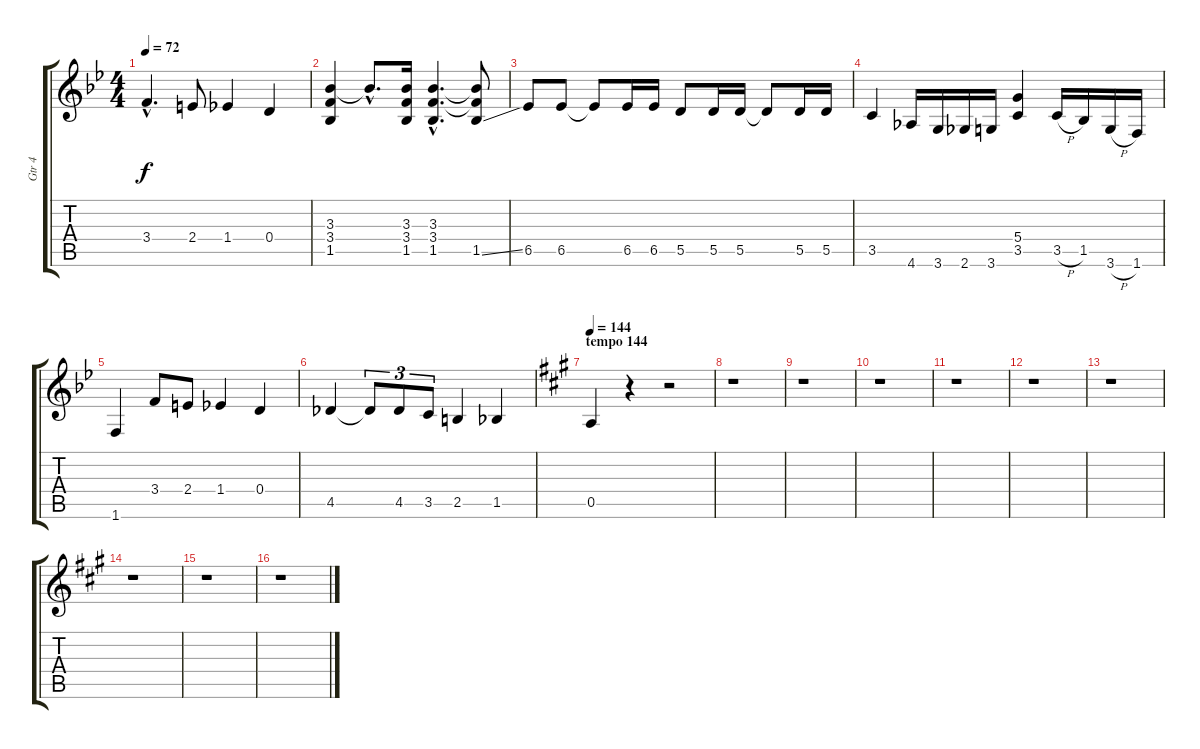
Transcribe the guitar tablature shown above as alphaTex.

\track ("Gtr 4" "Gtr 4") {instrument overdrivenguitar}
\staff {score tabs}
\tuning (E4 B3 G3 D3 A2 E2) {hide}
\ts (4 4)
\tempo 72
\clef g2
\ks bb
3.4{hac}.4{d dy f} 2.4.8 1.4.4 0.4.4 |
(3.3 3.4 1.5).4 3.3{hac t}.8{d} (3.3 3.4 1.5).16 (3.3{hac} 3.4{hac} 1.5{hac}).4{d} (3.3{t} 3.4{t} 1.5{ss}).8 |
6.5.8 6.5.8 6.5{t}.8 6.5.16 6.5.16 5.5.8 5.5.16 5.5.16 5.5{t}.8 5.5.16 5.5.16 |
3.5.4 4.6.16 3.6.16 2.6.16 3.6.16 (5.4 3.5).4 3.5{h}.16 1.5.16 3.6{h}.16 1.6.16 |
1.6.4 3.4.8 2.4.8 1.4.4 0.4.4 |
4.5.4 4.5{t}.8{tu (3 2)} 4.5.8{tu (3 2)} 3.5.8{tu (3 2)} 2.5.4 1.5.4 |
\section ("" "tempo 144")
\tempo 144
\ks a
0.5.4 r.4 r.2 |
r.1 |
r.1 |
r.1 |
r.1 |
r.1 |
r.1 |
r.1 |
r.1 |
r.1
